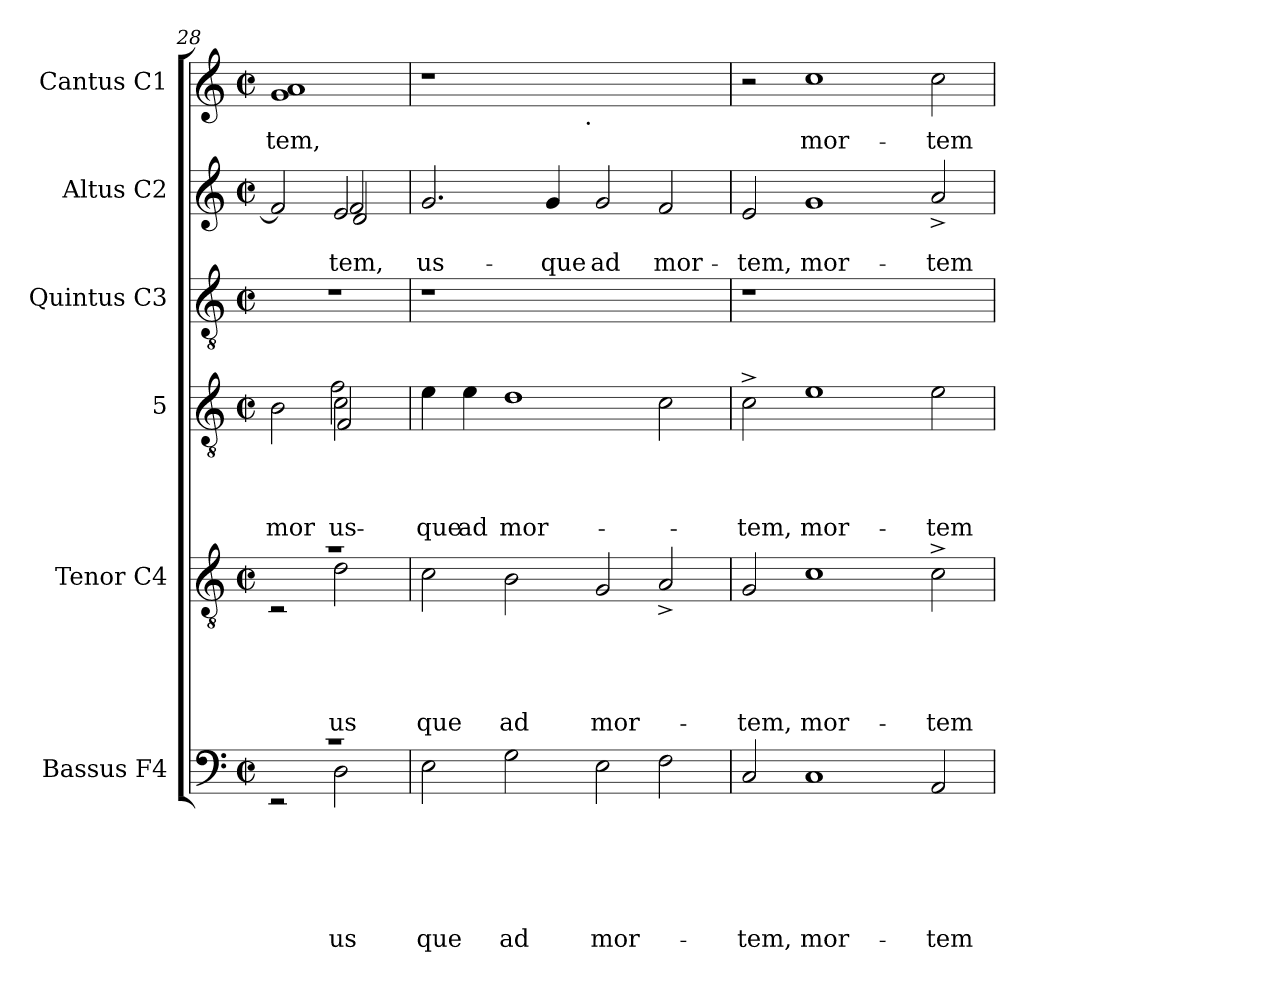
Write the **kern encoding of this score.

**kern	**text	**text	**text	**text	**text	**text	**kern	**text	**text	**text	**text	**text	**kern	**text	**text	**text	**text	**kern	**kern	**text	**text	**kern	**text
*part6	*part6	*part6	*part6	*part6	*part6	*part6	*part5	*part5	*part5	*part5	*part5	*part5	*part4	*part4	*part4	*part4	*part4	*part3	*part2	*part2	*part2	*part1	*part1
*staff6	*staff6	*staff6	*staff6	*staff6	*staff6	*staff6	*staff5	*staff5	*staff5	*staff5	*staff5	*staff5	*staff4	*staff4	*staff4	*staff4	*staff4	*staff3	*staff2	*staff2	*staff2	*staff1	*staff1
*I"Bassus F4	*	*	*	*	*	*	*I"Tenor C4	*	*	*	*	*	*I"5	*	*	*	*	*I"Quintus C3	*I"Altus C2	*	*	*I"Cantus C1	*
*I'B	*	*	*	*	*	*	*I'T	*	*	*	*	*	*	*	*	*	*	*	*I'A	*	*	*I'C	*
*clefF4	*	*	*	*	*	*	*clefGv2	*	*	*	*	*	*clefGv2	*	*	*	*	*clefGv2	*clefG2	*	*	*clefG2	*
*k[]	*	*	*	*	*	*	*k[]	*	*	*	*	*	*k[]	*	*	*	*	*k[]	*k[]	*	*	*k[]	*
*C:	*	*	*	*	*	*	*C:	*	*	*	*	*	*C:	*	*	*	*	*C:	*C:	*	*	*C:	*
*M2/2	*	*	*	*	*	*	*M2/2	*	*	*	*	*	*M2/2	*	*	*	*	*M2/2	*M2/2	*	*	*M2/2	*
*met(c|)	*	*	*	*	*	*	*met(c|)	*	*	*	*	*	*met(c|)	*	*	*	*	*met(c|)	*met(c|)	*	*	*met(c|)	*
=28	=28	=28	=28	=28	=28	=28	=28	=28	=28	=28	=28	=28	=28	=28	=28	=28	=28	=28	=28	=28	=28	=28	=28
*^	*	*	*	*	*	*	*^	*	*	*	*	*	*	*	*	*	*	*	*	*	*	*	*
!	!	!	!	!	!	!	!	!	!	!	!	!	!	!	!	!	!	!	!LO:LY:b	!	!	!	!	!	!LO:LY:b
*	*	*	*	*	*	*	*	*	*	*	*	*	*	*	*^	*	*	*	*	*	*^	*	*	*	*
*	*	*	*	*	*	*	*	*	*	*	*	*	*	*	*	*^	*	*	*	*	*	*	*^	*	*	*	*
*	*	*	*	*	*	*	*	*	*	*	*	*	*	*	*	*	*^	*	*	*	*	*	*	*	*	*	*	*	*
1rc	2rEE	.	.	.	.	.	.	1ra	2rC	.	.	.	.	.	2B\	2ryy	2ryy	2ryy	.	.	.	mor-	1r	2f/]	2ryy	2ryy	.	.	1g 1a	-tem,
!	!	!	!	!	!	!	!LO:LY:b	!	!	!	!	!	!	!LO:LY:b	!	!	!	!	!	!	!	!LO:LY:b	!	!	!	!	!	!	!	!
!	!	!	!	!	!	!	!	!	!	!	!	!	!	!	!	!	!	!	!	!	!	!LO:LY:b	!	!	!	!	!	!LO:LY:b	!	!
.	2D\	.	.	.	.	.	us-	.	2d\	.	.	.	.	us-	4..ryy	2c\	2F/	2f\	.	.	.	us-	.	2e/	2f/	2d/	.	-tem,	.	.
.	.	.	.	.	.	.	.	.	.	.	.	.	.	.	16ryy	.	.	.	.	.	.	.	.	.	.	.	.	.	.	.
*v	*v	*	*	*	*	*	*	*	*	*	*	*	*	*	*v	*v	*v	*v	*	*	*	*	*	*v	*v	*v	*	*	*	*
*	*	*	*	*	*	*	*v	*v	*	*	*	*	*	*	*	*	*	*	*	*	*	*	*	*
=29	=29	=29	=29	=29	=29	=29	=29	=29	=29	=29	=29	=29	=29	=29	=29	=29	=29	=29	=29	=29	=29	=29	=29
!	!	!	!	!	!	!LO:LY:b	!	!	!	!	!	!LO:LY:b	!	!	!	!	!LO:LY:b	!	!	!	!LO:LY:b	!	!
*	*	*	*	*	*	*	*	*	*	*	*	*	*	*	*	*	*	*	*	*	*	*^	*
2E\	.	.	.	.	.	-que	2c\	.	.	.	.	-que	4e\	.	.	.	-que	1r	2.g/	.	us-	1r	2ryy	.
!	!	!	!	!	!	!	!	!	!	!	!	!	!	!	!	!	!LO:LY:b	!	!	!	!	!	!	!
.	.	.	.	.	.	.	.	.	.	.	.	.	4e\	.	.	.	ad	.	.	.	.	.	.	.
!	!	!	!	!	!	!LO:LY:b	!	!	!	!	!	!LO:LY:b	!	!	!	!	!LO:LY:b	!	!	!	!	!	!	!
2G\	.	.	.	.	.	ad	2B\	.	.	.	.	ad	1d	.	.	.	mor-	.	.	.	.	.	4...ryy	.
!	!	!	!	!	!	!	!	!	!	!	!	!	!	!	!	!	!	!	!	!	!LO:LY:b	!	!	!
.	.	.	.	.	.	.	.	.	.	.	.	.	.	.	.	.	.	.	4g/	.	-que	.	.	.
!	!	!	!	!	!	!	!	!	!	!	!	!	!	!	!	!	!	!	!	!	!	!	!LO:TX:b:t=.	!
.	.	.	.	.	.	.	.	.	.	.	.	.	.	.	.	.	.	.	.	.	.	.	1ryy	.
!	!	!	!	!	!	!LO:LY:b	!	!	!	!	!	!LO:LY:b	!	!	!	!	!	!	!	!	!LO:LY:b	!	!	!
2E\	.	.	.	.	.	mor-	2G/	.	.	.	.	mor-	.	.	.	.	.	1ryy	2g/	.	ad	1ryy	.	.
!	!	!	!	!	!	!	!	!	!	!	!	!	!	!	!	!	!	!	!	!	!LO:LY:b	!	!	!
2F\	.	.	.	.	.	.	2A^</	.	.	.	.	.	2c\	.	.	.	.	.	2f/	.	mor-	.	.	.
.	.	.	.	.	.	.	.	.	.	.	.	.	.	.	.	.	.	.	.	.	.	.	32ryy	.
=30	=30	=30	=30	=30	=30	=30	=30	=30	=30	=30	=30	=30	=30	=30	=30	=30	=30	=30	=30	=30	=30	=30	=30	=30
!	!	!	!	!	!	!LO:LY:b	!	!	!	!	!	!LO:LY:b	!	!	!	!	!LO:LY:b	!	!	!	!LO:LY:b	!	!	!
*	*	*	*	*	*	*	*	*	*	*	*	*	*	*	*	*	*	*	*	*	*	*v	*v	*
2C/	.	.	.	.	.	-tem,	2G/	.	.	.	.	-tem,	2c^>\	.	.	.	-tem,	1r	2e/	.	-tem,	2r	.
!	!	!	!	!	!	!LO:LY:b	!	!	!	!	!	!LO:LY:b	!	!	!	!	!LO:LY:b	!	!	!	!LO:LY:b	!	!LO:LY:b
1C	.	.	.	.	.	mor-	1c	.	.	.	.	mor-	1e	.	.	.	mor-	.	1g	.	mor-	1cc	mor-
.	.	.	.	.	.	.	.	.	.	.	.	.	.	.	.	.	.	1ryy	.	.	.	.	.
!	!	!	!	!	!	!LO:LY:b	!	!	!	!	!	!LO:LY:b	!	!	!	!	!LO:LY:b	!	!	!	!LO:LY:b	!	!LO:LY:b
2AA/	.	.	.	.	.	-tem	2c^>\	.	.	.	.	-tem	2e\	.	.	.	-tem	.	2a^</	.	-tem	2cc\	-tem
=	=	=	=	=	=	=	=	=	=	=	=	=	=	=	=	=	=	=	=	=	=	=	=
*-	*-	*-	*-	*-	*-	*-	*-	*-	*-	*-	*-	*-	*-	*-	*-	*-	*-	*-	*-	*-	*-	*-	*-
